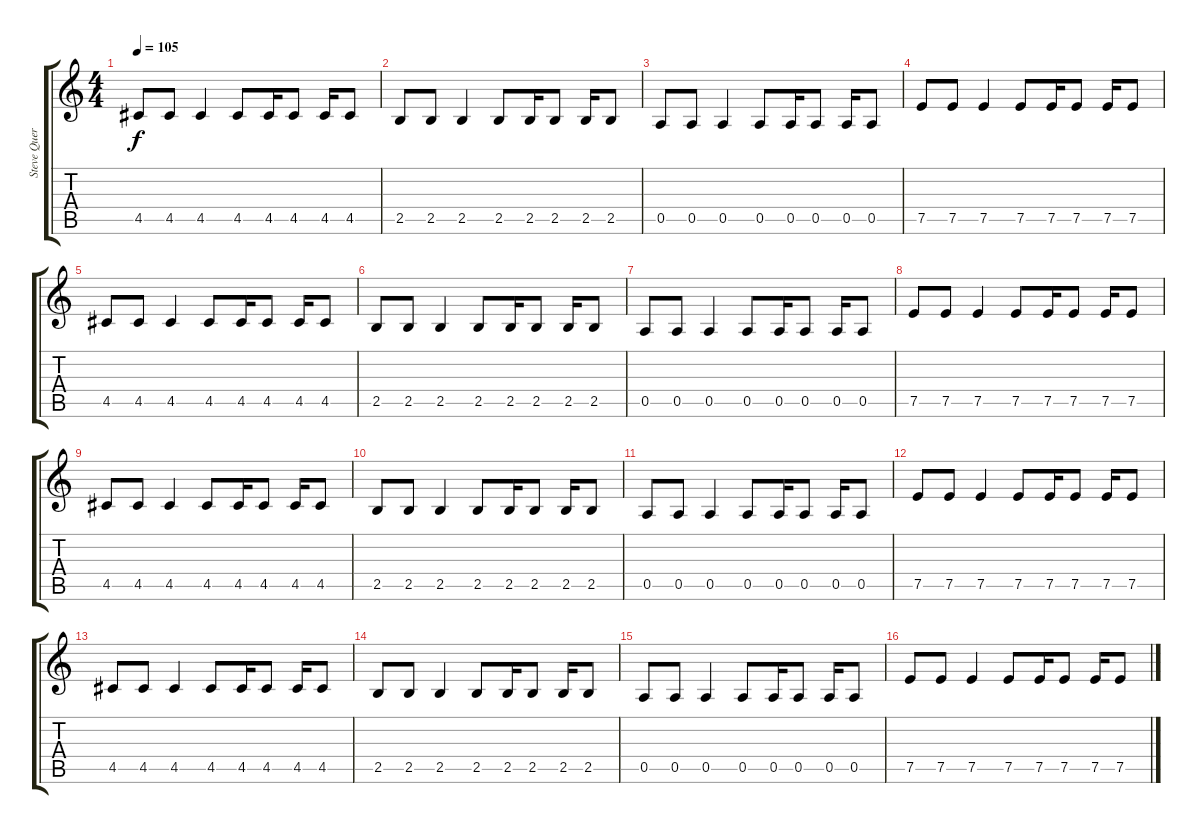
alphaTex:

\track ("Steve Queralt" "Steve Quer") {instrument electricbasspick}
\staff {score tabs}
\tuning (E4 B3 G3 D3 A2 E2) {hide}
\ts (4 4)
\tempo 105
\clef g2
\ks c
4.5.8{dy f} 4.5.8 4.5.4 4.5.8 4.5.16 4.5.8 4.5.16 4.5.8 |
2.5.8 2.5.8 2.5.4 2.5.8 2.5.16 2.5.8 2.5.16 2.5.8 |
0.5.8 0.5.8 0.5.4 0.5.8 0.5.16 0.5.8 0.5.16 0.5.8 |
7.5.8 7.5.8 7.5.4 7.5.8 7.5.16 7.5.8 7.5.16 7.5.8 |
4.5.8 4.5.8 4.5.4 4.5.8 4.5.16 4.5.8 4.5.16 4.5.8 |
2.5.8 2.5.8 2.5.4 2.5.8 2.5.16 2.5.8 2.5.16 2.5.8 |
0.5.8 0.5.8 0.5.4 0.5.8 0.5.16 0.5.8 0.5.16 0.5.8 |
7.5.8 7.5.8 7.5.4 7.5.8 7.5.16 7.5.8 7.5.16 7.5.8 |
4.5.8 4.5.8 4.5.4 4.5.8 4.5.16 4.5.8 4.5.16 4.5.8 |
2.5.8 2.5.8 2.5.4 2.5.8 2.5.16 2.5.8 2.5.16 2.5.8 |
0.5.8 0.5.8 0.5.4 0.5.8 0.5.16 0.5.8 0.5.16 0.5.8 |
7.5.8 7.5.8 7.5.4 7.5.8 7.5.16 7.5.8 7.5.16 7.5.8 |
4.5.8 4.5.8 4.5.4 4.5.8 4.5.16 4.5.8 4.5.16 4.5.8 |
2.5.8 2.5.8 2.5.4 2.5.8 2.5.16 2.5.8 2.5.16 2.5.8 |
0.5.8 0.5.8 0.5.4 0.5.8 0.5.16 0.5.8 0.5.16 0.5.8 |
7.5.8 7.5.8 7.5.4 7.5.8 7.5.16 7.5.8 7.5.16 7.5.8
